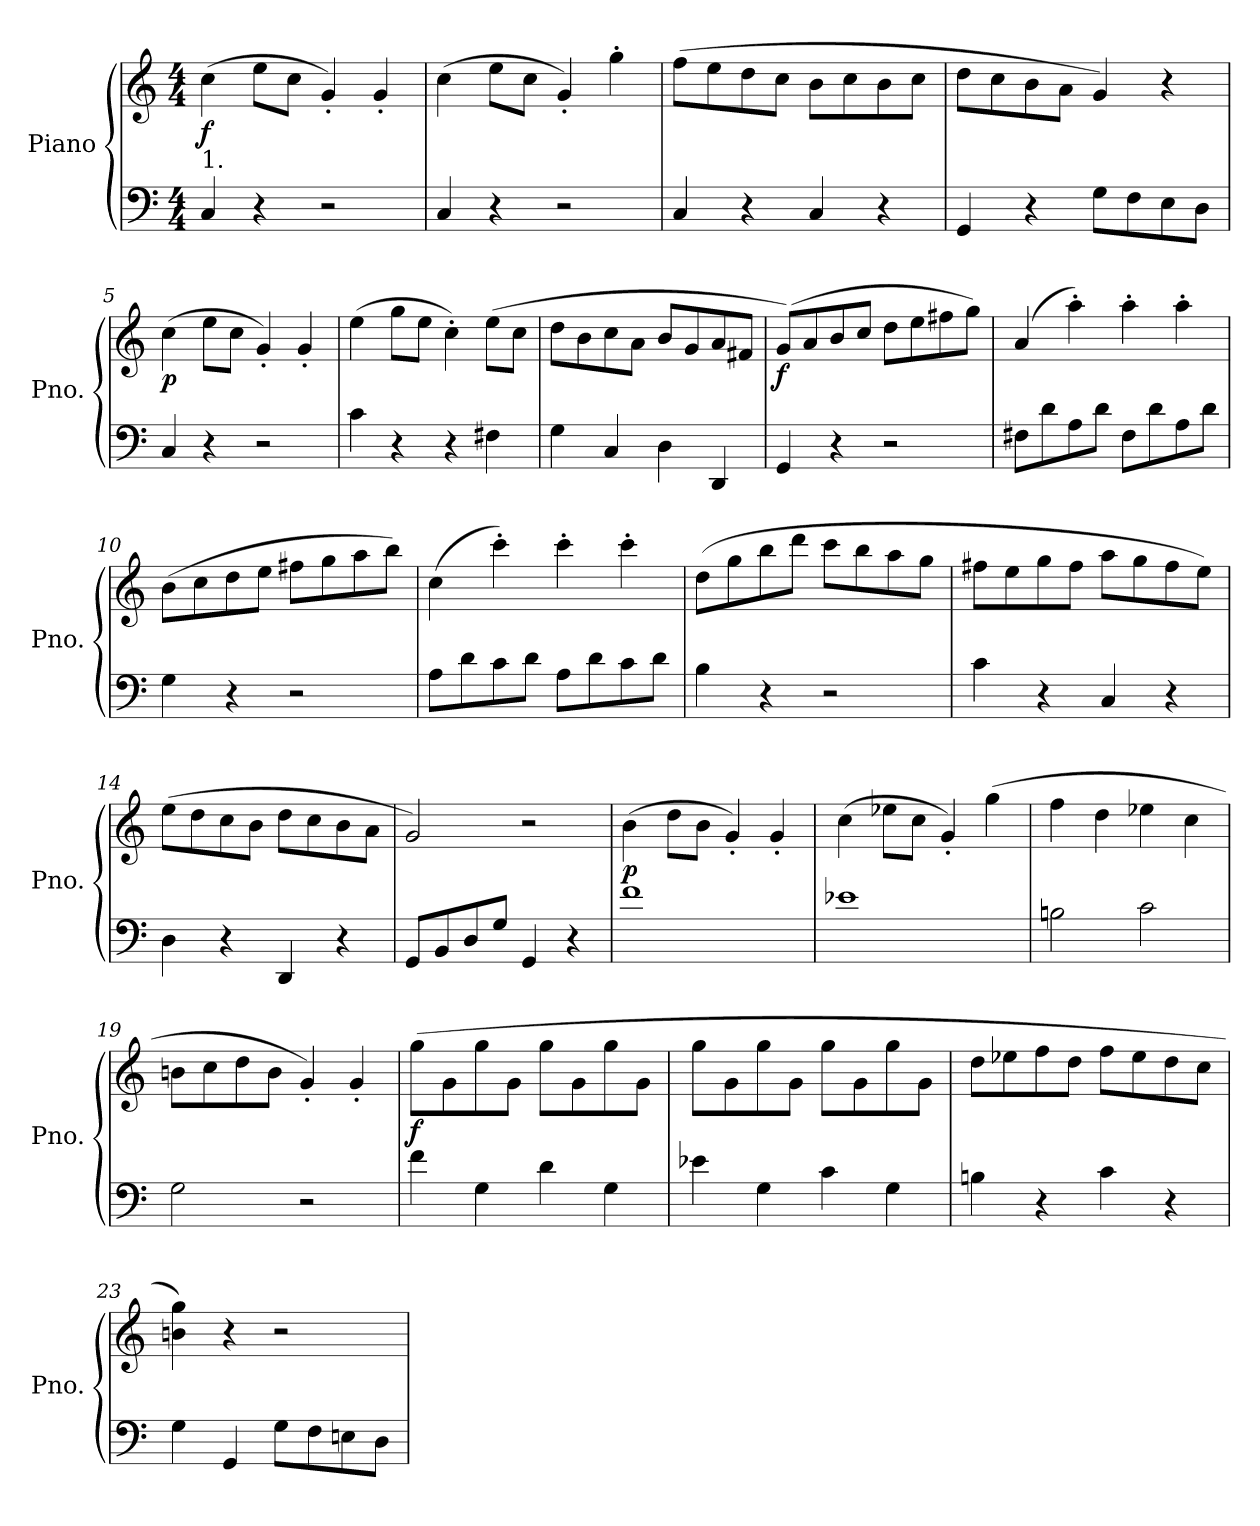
**kern	**kern	**dynam
*part1	*part1	*part1
*staff2	*staff1	*staff1/2
*I"Piano	*	*
*I'Pno.	*	*
*clefF4	*clefG2	*
*k[]	*k[]	*
*M4/4	*M4/4	*
=1	=1	=1
!	!LO:TX:b:t=1.	!
!	!	!LO:DY:b
4C</	(>4cc\	f
4r	8ee\L	.
.	8cc\J	.
2r	4g'/)	.
.	4g'/	.
=2	=2	=2
4C/	(>4cc\	.
4r	8ee\L	.
.	8cc\J	.
2r	4g'/)	.
.	4gg'\	.
=3	=3	=3
4C/	(>8ff\L	.
.	8ee\	.
4r	8dd\	.
.	8cc\J	.
4C/	8b\L	.
.	8cc\	.
4r	8b\	.
.	8cc\J	.
=4	=4	=4
4GG/	8dd\L	.
.	8cc\	.
4r	8b\	.
.	8a\J	.
8G<\L	4g/)	.
8F\	.	.
8E\	4r	.
8D\J	.	.
=5	=5	=5
!	!	!LO:DY:b
4C/	(>4cc\	p
4r	8ee\L	.
.	8cc\J	.
2r	4g'/)	.
.	4g'/	.
=6	=6	=6
4c\	(>4ee\	.
4r	8gg\L	.
.	8ee\J	.
4r	4cc'\)	.
4F#X<\	(>8ee\L	.
.	8cc\J	.
!!LO:LB:g=z
=7	=7	=7
4G<\	8dd\L	.
.	8b\	.
4C</	8cc\	.
.	8a\J	.
4D<\	8b/L	.
.	8g/	.
4DD/	8a/	.
.	8f#X/J	.
=8	=8	=8
!	!	!LO:DY:b
4GG/	(>8g/L)	f
.	8a/	.
4r	8b/	.
.	8cc/J	.
2r	8dd\L	.
.	8ee\	.
.	8ff#X\	.
.	8gg\J)	.
=9	=9	=9
8F#X<\L	(>4a/	.
8d\	.	.
8A\	4aa'\)	.
8d\J	.	.
8F#\L	4aa'\	.
8d\	.	.
8A\	4aa'\	.
8d\J	.	.
=10	=10	=10
4G\	(>8b\L	.
.	8cc\	.
4r	8dd\	.
.	8ee\J	.
2r	8ff#X\L	.
.	8gg\	.
.	8aa\	.
.	8bb\J)	.
!!LO:LB:g=z
=11	=11	=11
8A<\L	(>4cc\	.
8d\	.	.
8c\	4ccc'\)	.
8d\J	.	.
8A\L	4ccc'\	.
8d\	.	.
8c\	4ccc'\	.
8d\J	.	.
=12	=12	=12
4B\	(>8dd\L	.
.	8gg\	.
4r	8bb\	.
.	8ddd\J	.
2r	8ccc\L	.
.	8bb\	.
.	8aa\	.
.	8gg\J	.
=13	=13	=13
4c<\	8ff#X\L	.
.	8ee\	.
4r	8gg\	.
.	8ff#\J	.
4C</	8aa\L	.
.	8gg\	.
4r	8ff#\	.
.	8ee\J)	.
=14	=14	=14
4D<\	(>8ee\L	.
.	8dd\	.
4r	8cc\	.
.	8b\J	.
4DD/	8dd\L	.
.	8cc\	.
4r	8b\	.
.	8a\J	.
=15	=15	=15
8GG</L	2g/)	.
8BB</	.	.
8D/	.	.
8G/J	.	.
4GG/	2r	.
4r	.	.
!!LO:LB:g=z
=16	=16	=16
!	!	!LO:DY:b
1f<	(>4b\	p
.	8dd\L	.
.	8b\J	.
.	4g'/)	.
.	4g'/	.
=17	=17	=17
1e-X<	(>4cc\	.
.	8ee-X\L	.
.	8cc\J	.
.	4g'/)	.
.	(>4gg\	.
=18	=18	=18
2Bn<\	4ff\	.
.	4dd\	.
2c<\	4ee-X\	.
.	4cc\	.
=19	=19	=19
2G\	8bn\L	.
.	8cc\	.
.	8dd\	.
.	8b\J	.
2r	4g'/)	.
.	4g'/	.
=20	=20	=20
!	!	!LO:DY:b
4f\	(>8gg\L	f
.	8g\	.
4G\	8gg\	.
.	8g\J	.
4d<\	8gg\L	.
.	8g\	.
4G\	8gg\	.
.	8g\J	.
=21	=21	=21
4e-X<\	8gg\L	.
.	8g\	.
4G<\	8gg\	.
.	8g\J	.
4c<\	8gg\L	.
.	8g\	.
4G\	8gg\	.
.	8g\J	.
!!LO:LB:g=z
=22	=22	=22
4Bn<\	8dd\L	.
.	8ee-X\	.
4r	8ff\	.
.	8dd\J	.
4c<\	8ff\L	.
.	8ee-\	.
4r	8dd\	.
.	8cc\J	.
=23	=23	=23
4G<\	4bn\ 4gg\)	.
4GG/	4r	.
8G\L	2r	.
8F\	.	.
8En\	.	.
8D\J	.	.
=	=	=
*-	*-	*-
